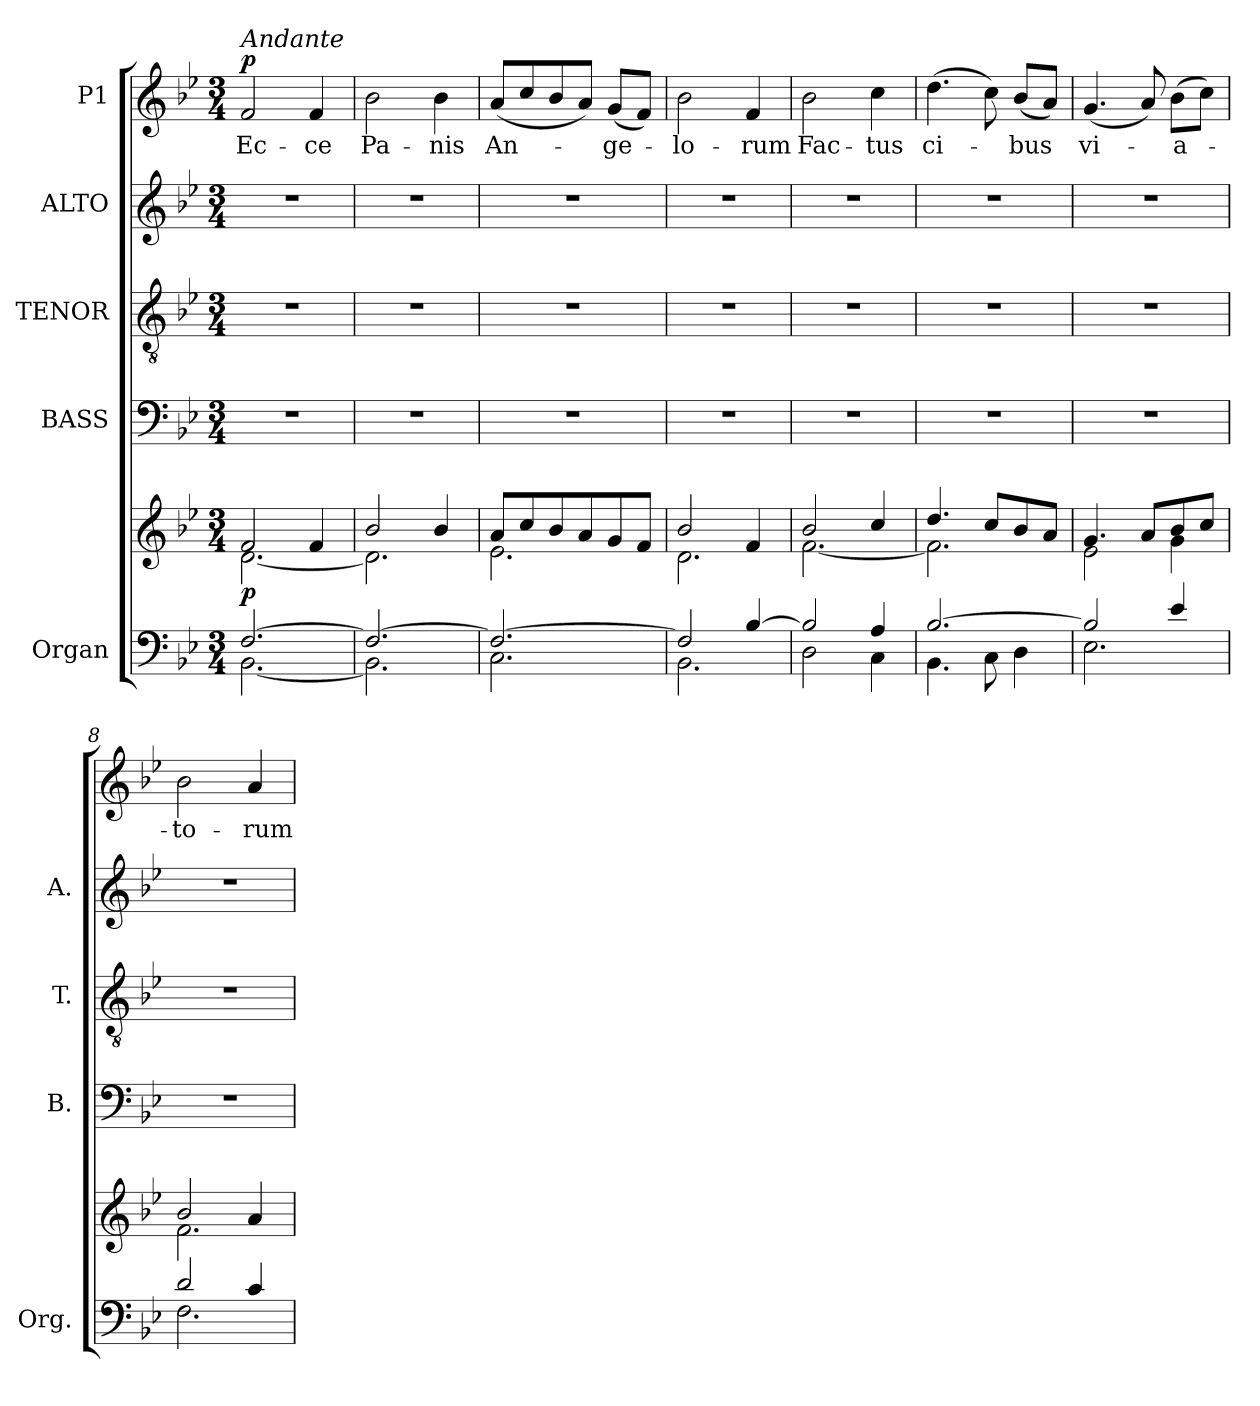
**kern	**kern	**dynam	**kern	**kern	**kern	**kern	**text	**dynam
*part5	*part5	*part5	*part4	*part3	*part2	*part1	*part1	*part1
*staff6	*staff5	*staff5/6	*staff4	*staff3	*staff2	*staff1	*staff1	*staff1
*I"Organ	*	*	*I"BASS	*I"TENOR	*I"ALTO	*I"P1	*	*
*I'Org.	*	*	*I'B.	*I'T.	*I'A.	*	*	*
!!LO:PB:g=z
*clefF4	*clefG2	*	*clefF4	*clefGv2	*clefG2	*clefG2	*	*
*	*	*	*	*ITrd7c12	*	*	*	*
*k[b-e-]	*k[b-e-]	*	*k[b-e-]	*k[b-e-]	*k[b-e-]	*k[b-e-]	*	*
*B-:	*B-:	*	*B-:	*B-:	*B-:	*B-:	*	*
*M3/4	*M3/4	*	*M3/4	*M3/4	*M3/4	*M3/4	*	*
=1	=1	=1	=1	=1	=1	=1	=1	=1
*^	*^	*	*	*	*	*	*	*
!	!	!	!	!	!LO:N:vis=1	!LO:N:vis=1	!LO:N:vis=1	!	!	!
!	!	!	!	!	!	!	!	!LO:TX:a:i:t=Andante	!	!
!	!	!	!	!	!	!	!	!	!LO:LY:b:color=#000000	!
[2.Fi/	[2.BB-i\	2fi/	[2.di\	p	2.r	2.r	2.r	2fi/	Ec-	p
!	!	!	!	!	!	!	!	!	!LO:LY:b:color=#000000	!
.	.	4fi/	.	.	.	.	.	4fi/	-ce	.
=2	=2	=2	=2	=2	=2	=2	=2	=2	=2	=2
!	!	!	!	!	!LO:N:vis=1	!LO:N:vis=1	!LO:N:vis=1	!	!	!
!	!	!	!	!	!	!	!	!	!LO:LY:b:color=#000000	!
2.Fi/_	2.BB-i\]	2b-i/	2.di\]	.	2.r	2.r	2.r	2b-i\	Pa-	.
!	!	!	!	!	!	!	!	!	!LO:LY:b:color=#000000	!
.	.	4b-i/	.	.	.	.	.	4b-i\	-nis	.
=3	=3	=3	=3	=3	=3	=3	=3	=3	=3	=3
!	!	!	!	!	!LO:N:vis=1	!LO:N:vis=1	!LO:N:vis=1	!	!	!
!	!	!	!	!	!	!	!	!	!LO:LY:b:color=#000000	!
2.Fi/_	2.Ci\	8ai/L	2.e-i\	.	2.r	2.r	2.r	(8ai/L	An-	.
.	.	8cci/	.	.	.	.	.	8cci/	.	.
.	.	8b-i/	.	.	.	.	.	8b-i/	.	.
.	.	8ai/	.	.	.	.	.	8ai/J)	.	.
!	!	!	!	!	!	!	!	!	!LO:LY:b:color=#000000	!
.	.	8gi/	.	.	.	.	.	(8gi/L	-ge-	.
.	.	8fi/J	.	.	.	.	.	8fi/J)	.	.
=4	=4	=4	=4	=4	=4	=4	=4	=4	=4	=4
!	!	!	!	!	!LO:N:vis=1	!LO:N:vis=1	!LO:N:vis=1	!	!	!
!	!	!	!	!	!	!	!	!	!LO:LY:b:color=#000000	!
2Fi/]	2.BB-i\	2b-i/	2.di\	.	2.r	2.r	2.r	2b-i\	-lo-	.
!	!	!	!	!	!	!	!	!	!LO:LY:b:color=#000000	!
[4B-i/	.	4fi/	.	.	.	.	.	4fi/	-rum	.
!!LO:LB:g=z
=5	=5	=5	=5	=5	=5	=5	=5	=5	=5	=5
!	!	!	!	!	!LO:N:vis=1	!LO:N:vis=1	!LO:N:vis=1	!	!	!
!	!	!	!	!	!	!	!	!	!LO:LY:b:color=#000000	!
2B-i/]	2Di\	2b-i/	[2.fi\	.	2.r	2.r	2.r	2b-i\	Fac-	.
!	!	!	!	!	!	!	!	!	!LO:LY:b:color=#000000	!
4Ai/	4Ci\	4cci/	.	.	.	.	.	4cci\	-tus	.
=6	=6	=6	=6	=6	=6	=6	=6	=6	=6	=6
!	!	!	!	!	!LO:N:vis=1	!LO:N:vis=1	!LO:N:vis=1	!	!	!
!	!	!	!	!	!	!	!	!	!LO:LY:b:color=#000000	!
[2.B-i/	4.BB-i\	4.ddi/	2.fi\]	.	2.r	2.r	2.r	(4.ddi\	ci-	.
.	8Ci\	8cci/L	.	.	.	.	.	8cci\)	.	.
!	!	!	!	!	!	!	!	!	!LO:LY:b:color=#000000	!
.	4Di\	8b-i/	.	.	.	.	.	(8b-i/L	-bus	.
.	.	8ai/J	.	.	.	.	.	8ai/J)	.	.
=7	=7	=7	=7	=7	=7	=7	=7	=7	=7	=7
!	!	!	!	!	!LO:N:vis=1	!LO:N:vis=1	!LO:N:vis=1	!	!	!
!	!	!	!	!	!	!	!	!	!LO:LY:b:color=#000000	!
2B-i/]	2.E-i\	4.gi/	2e-i\	.	2.r	2.r	2.r	(4.gi/	vi-	.
.	.	8ai/L	.	.	.	.	.	8ai/)	.	.
!	!	!	!	!	!	!	!	!	!LO:LY:b:color=#000000	!
4e-i/	.	8b-i/	4gi\	.	.	.	.	(8b-i\L	-a-	.
.	.	8cci/J	.	.	.	.	.	8cci\J)	.	.
=8	=8	=8	=8	=8	=8	=8	=8	=8	=8	=8
!	!	!	!	!	!LO:N:vis=1	!LO:N:vis=1	!LO:N:vis=1	!	!	!
!	!	!	!	!	!	!	!	!	!LO:LY:b:color=#000000	!
2di/	2.Fi\	2b-i/	2.fi\	.	2.r	2.r	2.r	2b-i\	-to-	.
!	!	!	!	!	!	!	!	!	!LO:LY:b:color=#000000	!
4ci/	.	4ai/	.	.	.	.	.	4ai/	-rum	.
*v	*v	*	*	*	*	*	*	*	*	*
*	*v	*v	*	*	*	*	*	*	*
=	=	=	=	=	=	=	=	=
*-	*-	*-	*-	*-	*-	*-	*-	*-
